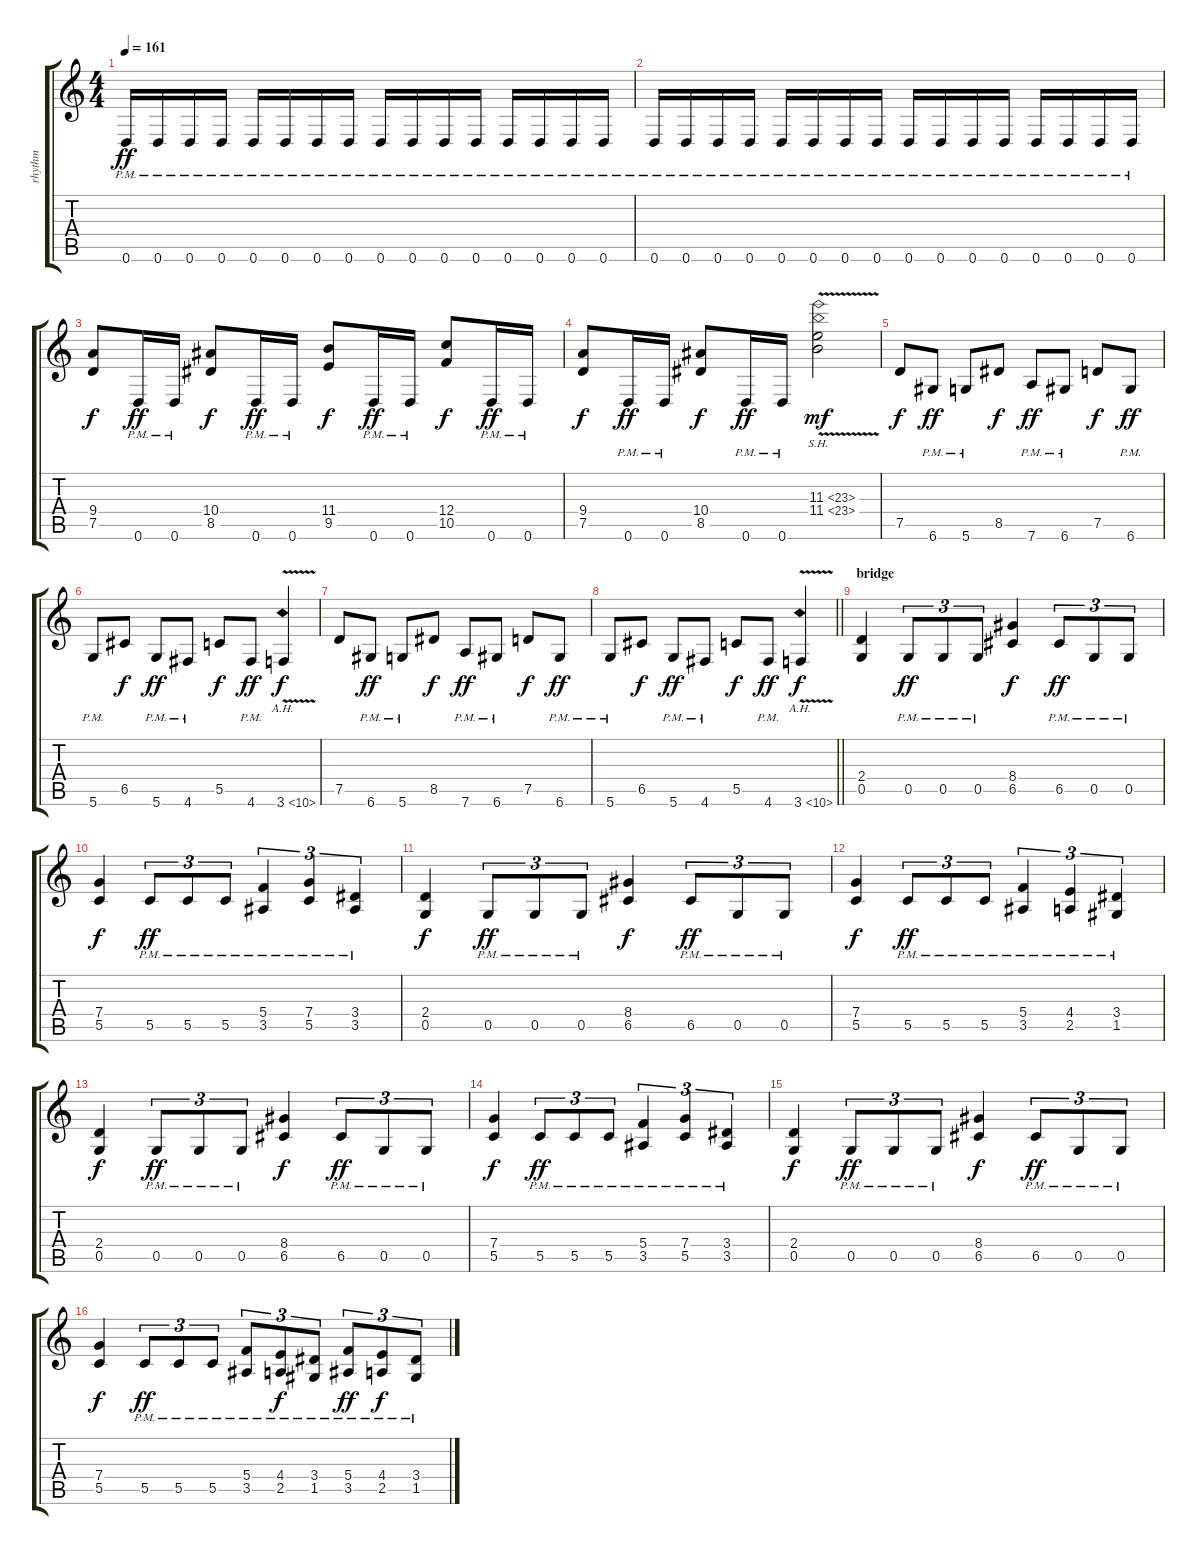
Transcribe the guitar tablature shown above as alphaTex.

\track ("rhythm" "rhythm") {instrument distortionguitar}
\staff {score tabs}
\tuning (D4 A3 F3 C3 G2 D2) {hide}
\ts (4 4)
\tempo 161
\clef g2
\ks c
0.6{pm}.16{dy ff} 0.6{pm}.16 0.6{pm}.16 0.6{pm}.16 0.6{pm}.16 0.6{pm}.16 0.6{pm}.16 0.6{pm}.16 0.6{pm}.16 0.6{pm}.16 0.6{pm}.16 0.6{pm}.16 0.6{pm}.16 0.6{pm}.16 0.6{pm}.16 0.6{pm}.16 |
0.6{pm}.16 0.6{pm}.16 0.6{pm}.16 0.6{pm}.16 0.6{pm}.16 0.6{pm}.16 0.6{pm}.16 0.6{pm}.16 0.6{pm}.16 0.6{pm}.16 0.6{pm}.16 0.6{pm}.16 0.6{pm}.16 0.6{pm}.16 0.6{pm}.16 0.6{pm}.16 |
(9.4 7.5).8{dy f} 0.6{pm}.16{dy ff} 0.6{pm}.16 (10.4 8.5).8{dy f} 0.6{pm}.16{dy ff} 0.6{pm}.16 (11.4 9.5).8{dy f} 0.6{pm}.16{dy ff} 0.6{pm}.16 (12.4 10.5).8{dy f} 0.6{pm}.16{dy ff} 0.6{pm}.16 |
(9.4 7.5).8{dy f} 0.6{pm}.16{dy ff} 0.6{pm}.16 (10.4 8.5).8{dy f} 0.6{pm}.16{dy ff} 0.6{pm}.16 (11.3{sh 12} 11.4{sh 12 v}).2{dy mf} |
7.5.8{dy f} 6.6{pm}.8{dy ff} 5.6{pm}.8 8.5.8{dy f} 7.6{pm}.8{dy ff} 6.6{pm}.8 7.5.8{dy f} 6.6{pm}.8{dy ff} |
5.6{pm}.8 6.5.8{dy f} 5.6{pm}.8{dy ff} 4.6{pm}.8 5.5.8{dy f} 4.6{pm}.8{dy ff} 3.6{ah 7 v}.4{dy f} |
7.5.8 6.6{pm}.8{dy ff} 5.6{pm}.8 8.5.8{dy f} 7.6{pm}.8{dy ff} 6.6{pm}.8 7.5.8{dy f} 6.6{pm}.8{dy ff} |
\barLineRight lightlight
5.6{pm}.8 6.5.8{dy f} 5.6{pm}.8{dy ff} 4.6{pm}.8 5.5.8{dy f} 4.6{pm}.8{dy ff} 3.6{ah 7 v}.4{dy f} |
\section ("" "bridge")
(2.4 0.5).4 0.5{pm}.8{tu (3 2) dy ff} 0.5{pm}.8{tu (3 2)} 0.5{pm}.8{tu (3 2)} (8.4 6.5).4{dy f} 6.5{pm}.8{tu (3 2) dy ff} 0.5{pm}.8{tu (3 2)} 0.5{pm}.8{tu (3 2)} |
(7.4 5.5).4{dy f} 5.5{pm}.8{tu (3 2) dy ff} 5.5{pm}.8{tu (3 2)} 5.5{pm}.8{tu (3 2)} (5.4{pm} 3.5{pm}).4{tu (3 2)} (7.4{pm} 5.5{pm}).4{tu (3 2)} (3.4{pm} 3.5{pm}).4{tu (3 2)} |
(2.4 0.5).4{dy f} 0.5{pm}.8{tu (3 2) dy ff} 0.5{pm}.8{tu (3 2)} 0.5{pm}.8{tu (3 2)} (8.4 6.5).4{dy f} 6.5{pm}.8{tu (3 2) dy ff} 0.5{pm}.8{tu (3 2)} 0.5{pm}.8{tu (3 2)} |
(7.4 5.5).4{dy f} 5.5{pm}.8{tu (3 2) dy ff} 5.5{pm}.8{tu (3 2)} 5.5{pm}.8{tu (3 2)} (5.4{pm} 3.5{pm}).4{tu (3 2)} (4.4{pm} 2.5{pm}).4{tu (3 2)} (3.4{pm} 1.5{pm}).4{tu (3 2)} |
(2.4 0.5).4{dy f} 0.5{pm}.8{tu (3 2) dy ff} 0.5{pm}.8{tu (3 2)} 0.5{pm}.8{tu (3 2)} (8.4 6.5).4{dy f} 6.5{pm}.8{tu (3 2) dy ff} 0.5{pm}.8{tu (3 2)} 0.5{pm}.8{tu (3 2)} |
(7.4 5.5).4{dy f} 5.5{pm}.8{tu (3 2) dy ff} 5.5{pm}.8{tu (3 2)} 5.5{pm}.8{tu (3 2)} (5.4{pm} 3.5{pm}).4{tu (3 2)} (7.4{pm} 5.5{pm}).4{tu (3 2)} (3.4{pm} 3.5{pm}).4{tu (3 2)} |
(2.4 0.5).4{dy f} 0.5{pm}.8{tu (3 2) dy ff} 0.5{pm}.8{tu (3 2)} 0.5{pm}.8{tu (3 2)} (8.4 6.5).4{dy f} 6.5{pm}.8{tu (3 2) dy ff} 0.5{pm}.8{tu (3 2)} 0.5{pm}.8{tu (3 2)} |
(7.4 5.5).4{dy f} 5.5{pm}.8{tu (3 2) dy ff} 5.5{pm}.8{tu (3 2)} 5.5{pm}.8{tu (3 2)} (5.4{pm} 3.5{pm}).8{tu (3 2)} (4.4{pm} 2.5{pm}).8{tu (3 2) dy f} (3.4{pm} 1.5{pm}).8{tu (3 2)} (5.4{pm} 3.5{pm}).8{tu (3 2) dy ff} (4.4{pm} 2.5{pm}).8{tu (3 2) dy f} (3.4{pm} 1.5{pm}).8{tu (3 2)}
